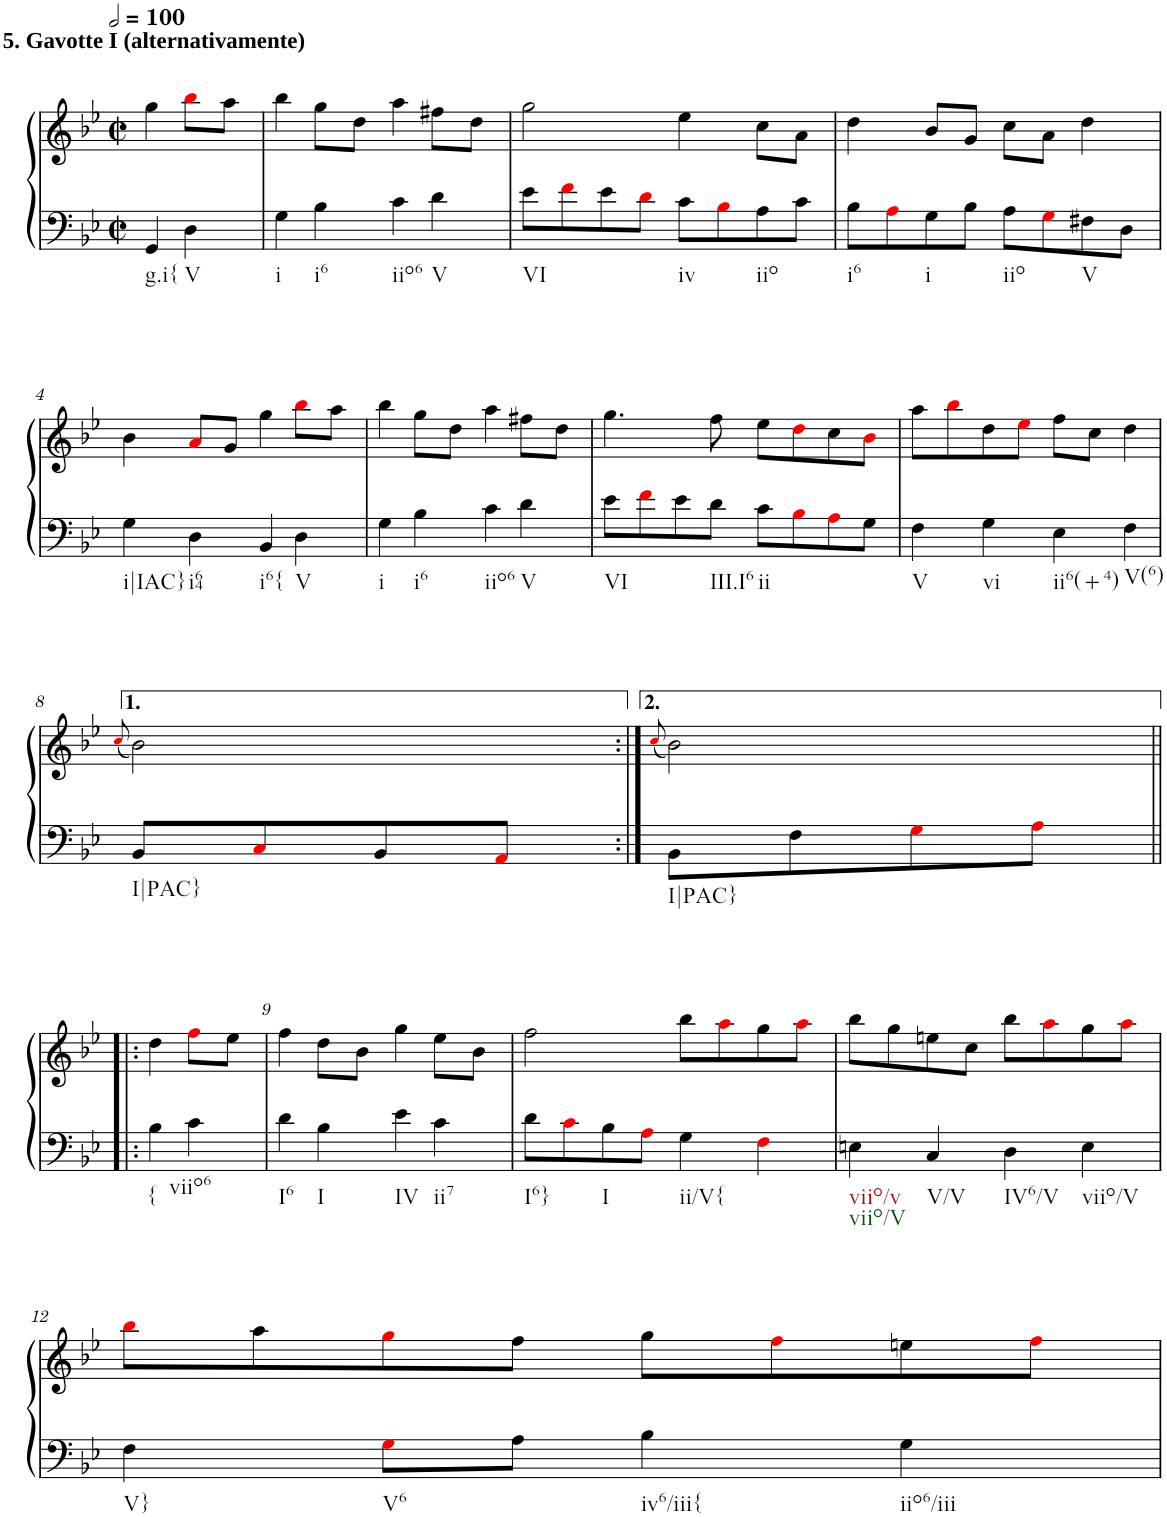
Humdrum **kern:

**kern	**kern
*part1	*part1
*staff2	*staff1
*I"unbenannt1	*
*clefF4	*clefG2
*k[b-e-]	*k[b-e-]
*M2/2	*M2/2
*met(c|)	*met(c|)
*MM200	*MM200
=	=
!	!LO:TX:a:B:t=5. Gavotte I (alternativamente)
!LO:TX:b:t=g.i{	!
4GG/	4gg\
!LO:TX:b:t=V	!
4D\	8bb-i\L
.	8aa\J
=1	=1
!LO:TX:b:t=i	!
4G\	4bb-\
!LO:TX:b:t=i6	!
4B-\	8gg\L
.	8dd\J
!LO:TX:b:t=iio6	!
4c\	4aa\
!LO:TX:b:t=V	!
4d\	8ff#X\L
.	8dd\J
=2	=2
!LO:TX:b:t=VI	!
8e-\L	2gg\
8fi\	.
8e-\	.
8di\J	.
!LO:TX:b:t=iv	!
8c\L	4ee-\
8B-i\	.
!LO:TX:b:t=iio	!
8A\	8cc\L
8c\J	8a\J
=3	=3
!LO:TX:b:t=i6	!
8B-\L	4dd\
8Ai\	.
!LO:TX:b:t=i	!
8G\	8b-/L
8B-\J	8g/J
!LO:TX:b:t=iio	!
8A\L	8cc\L
8Gi\	8a\J
!LO:TX:b:t=V	!
8F#X\	4dd\
8D\J	.
!!LO:LB:g=z
=4	=4
!LO:TX:b:t=i|IAC}	!
4G\	4b-\
!LO:TX:b:t=i64	!
4D\	8ai/L
.	8g/J
!LO:TX:b:t=i6{	!
4BB-/	4gg\
!LO:TX:b:t=V	!
4D\	8bb-i\L
.	8aa\J
=5	=5
!LO:TX:b:t=i	!
4G\	4bb-\
!LO:TX:b:t=i6	!
4B-\	8gg\L
.	8dd\J
!LO:TX:b:t=iio6	!
4c\	4aa\
!LO:TX:b:t=V	!
4d\	8ff#X\L
.	8dd\J
=6	=6
!LO:TX:b:t=VI	!
8e-\L	4.gg\
8fi\	.
8e-\	.
!LO:TX:b:t=III.I6	!
8d\J	8ff\
!LO:TX:b:t=ii	!
8c\L	8ee-\L
8B-i\	8ddi\
8Ai\	8cc\
8G\J	8b-i\J
=7	=7
!LO:TX:b:t=V	!
4F\	8aa\L
.	8bb-i\
!LO:TX:b:t=vi	!
4G\	8dd\
.	8ee-i\J
!LO:TX:b:t=ii6(+4)	!
4E-\	8ff\L
.	8cc\J
!LO:TX:b:t=V(6)	!
4F\	4dd\
!!LO:LB:g=z
=8	=8
.	(8qcci/
!LO:TX:b:t=I|PAC}	!
8BB-/L	2b-\)
8Ci/	.
8BB-/	.
8AAi/J	.
=8X1:|!	=8X1:|!
.	(8qcci/
!LO:TX:b:t=I|PAC}	!
8BB-\L	2b-\)
8F\	.
8Gi\	.
8Ai\J	.
!!LO:LB:g=z
=8X2!|:	=8X2!|:
!LO:TX:b:t={	!
4B-\	4dd\
!LO:TX:b:t=viio6	!
4c\	8ffi\L
.	8ee-\J
=9	=9
!LO:TX:b:t=I6	!
4d\	4ff\
!LO:TX:b:t=I	!
4B-\	8dd\L
.	8b-\J
!LO:TX:b:t=IV	!
4e-\	4gg\
!LO:TX:b:t=ii7	!
4c\	8ee-\L
.	8b-\J
=10	=10
!LO:TX:b:t=I6}	!
8d\L	2ff\
8ci\	.
!LO:TX:b:t=I	!
8B-\	.
8Ai\J	.
!LO:TX:b:t=ii/V{	!
4G\	8bb-\L
.	8aai\
4Fi\	8gg\
.	8aai\J
=11	=11
!LO:TX:b:t=viio/v	!
!LO:TX:b:t=viio/V	!
4En\	8bb-\L
.	8gg\
!LO:TX:b:t=V/V	!
4C/	8een\
.	8cc\J
!LO:TX:b:t=IV6/V	!
4D\	8bb-\L
.	8aai\
!LO:TX:b:t=viio/V	!
4E\	8gg\
.	8aai\J
!!LO:LB:g=z
=12	=12
!LO:TX:b:t=V}	!
4F\	8bb-i\L
.	8aa\
!LO:TX:b:t=V6	!
8Gi\L	8ggi\
8A\J	8ff\J
!LO:TX:b:t=iv6/iii{	!
4B-\	8gg\L
.	8ffi\
!LO:TX:b:t=iio6/iii	!
4G\	8een\
.	8ffi\J
=	=
*-	*-
